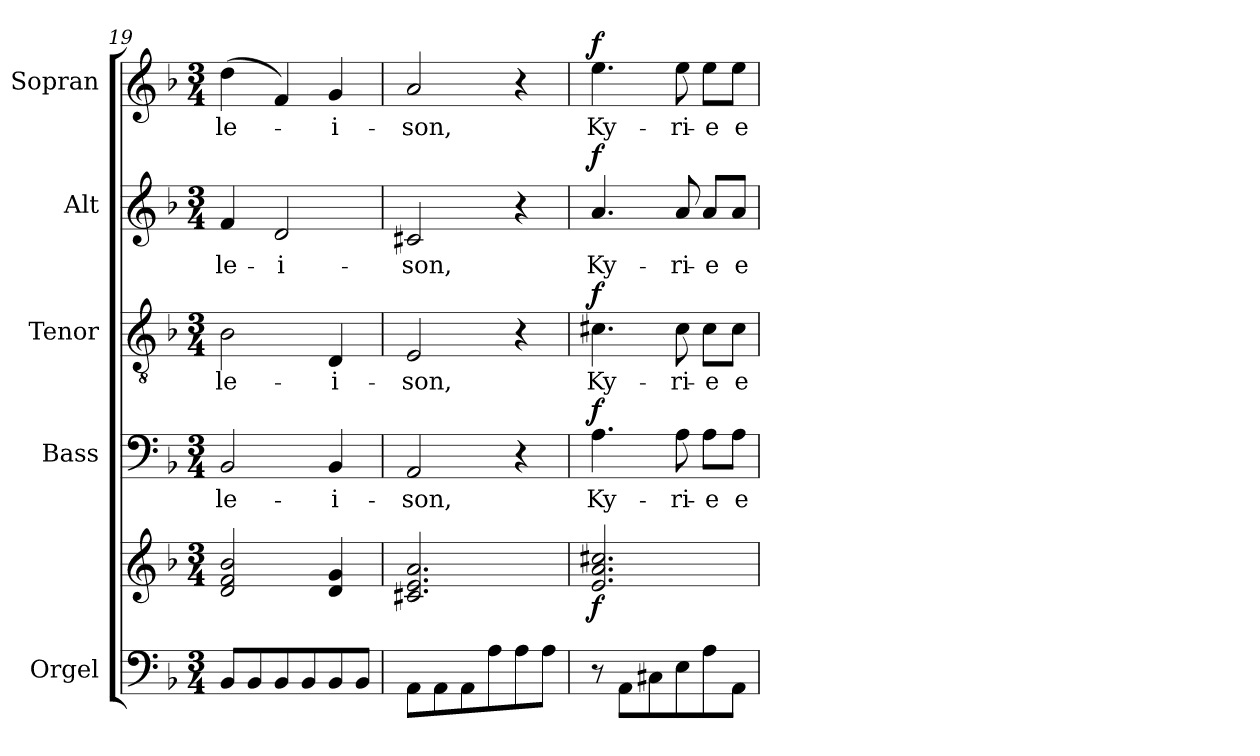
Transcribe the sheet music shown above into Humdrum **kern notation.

**kern	**kern	**dynam	**kern	**text	**dynam	**kern	**text	**dynam	**kern	**text	**dynam	**kern	**text	**dynam
*part5	*part5	*part5	*part4	*part4	*part4	*part3	*part3	*part3	*part2	*part2	*part2	*part1	*part1	*part1
*staff6	*staff5	*staff5/6	*staff4	*staff4	*staff4	*staff3	*staff3	*staff3	*staff2	*staff2	*staff2	*staff1	*staff1	*staff1
*I"Orgel	*	*	*I"Bass	*	*	*I"Tenor	*	*	*I"Alt	*	*	*I"Sopran	*	*
*I'Org.	*	*	*I'B.	*	*	*I'T.	*	*	*I'A.	*	*	*I'S.	*	*
*clefF4	*clefG2	*	*clefF4	*	*	*clefGv2	*	*	*clefG2	*	*	*clefG2	*	*
*k[b-]	*k[b-]	*	*k[b-]	*	*	*k[b-]	*	*	*k[b-]	*	*	*k[b-]	*	*
*F:	*F:	*	*F:	*	*	*F:	*	*	*F:	*	*	*F:	*	*
*M3/4	*M3/4	*	*M3/4	*	*	*M3/4	*	*	*M3/4	*	*	*M3/4	*	*
=19	=19	=19	=19	=19	=19	=19	=19	=19	=19	=19	=19	=19	=19	=19
!	!	!	!	!LO:LY:b	!	!	!LO:LY:b	!	!	!LO:LY:b	!	!	!LO:LY:b	!
8BB-/L	2d/ 2f/ 2b-/	.	2BB-/	-le-	.	2B-\	-le-	.	4f/	-le-	.	(>4dd\	-le-	.
8BB-/	.	.	.	.	.	.	.	.	.	.	.	.	.	.
!	!	!	!	!	!	!	!	!	!	!LO:LY:b	!	!	!	!
8BB-/	.	.	.	.	.	.	.	.	2d/	-i-	.	4f/)	.	.
8BB-/	.	.	.	.	.	.	.	.	.	.	.	.	.	.
!	!	!	!	!LO:LY:b	!	!	!LO:LY:b	!	!	!	!	!	!LO:LY:b	!
8BB-/	4d/ 4g/	.	4BB-/	-i-	.	4D/	-i-	.	.	.	.	4g/	-i-	.
8BB-/J	.	.	.	.	.	.	.	.	.	.	.	.	.	.
=20	=20	=20	=20	=20	=20	=20	=20	=20	=20	=20	=20	=20	=20	=20
!	!	!	!	!LO:LY:b	!	!	!LO:LY:b	!	!	!LO:LY:b	!	!	!LO:LY:b	!
8AA\L	2.c#X/ 2.e/ 2.a/	.	2AA/	-son,	.	2E/	-son,	.	2c#X/	-son,	.	2a/	-son,	.
8AA\	.	.	.	.	.	.	.	.	.	.	.	.	.	.
8AA\	.	.	.	.	.	.	.	.	.	.	.	.	.	.
8A\	.	.	.	.	.	.	.	.	.	.	.	.	.	.
8A\	.	.	4r	.	.	4r	.	.	4r	.	.	4r	.	.
8A\J	.	.	.	.	.	.	.	.	.	.	.	.	.	.
!!LO:LB:g=z
=21	=21	=21	=21	=21	=21	=21	=21	=21	=21	=21	=21	=21	=21	=21
!	!	!LO:DY:b	!	!LO:LY:b	!LO:DY:a	!	!LO:LY:b	!LO:DY:a	!	!LO:LY:b	!LO:DY:a	!	!LO:LY:b	!LO:DY:a
8r	2.e/ 2.a/ 2.cc#X/	f	4.A\	Ky-	f	4.c#X\	Ky-	f	4.a/	Ky-	f	4.ee\	Ky-	f
8AA\L	.	.	.	.	.	.	.	.	.	.	.	.	.	.
8C#X\	.	.	.	.	.	.	.	.	.	.	.	.	.	.
!	!	!	!	!LO:LY:b	!	!	!LO:LY:b	!	!	!LO:LY:b	!	!	!LO:LY:b	!
8E\	.	.	8A\	-ri-	.	8c#\	-ri-	.	8a/	-ri-	.	8ee\	-ri-	.
!	!	!	!	!LO:LY:b	!	!	!LO:LY:b	!	!	!LO:LY:b	!	!	!LO:LY:b	!
8A\	.	.	8A\L	-e	.	8c#\L	-e	.	8a/L	-e	.	8ee\L	-e	.
!	!	!	!	!LO:LY:b	!	!	!LO:LY:b	!	!	!LO:LY:b	!	!	!LO:LY:b	!
8AA\J	.	.	8A\J	e-	.	8c#\J	e-	.	8a/J	e-	.	8ee\J	e-	.
=	=	=	=	=	=	=	=	=	=	=	=	=	=	=
*-	*-	*-	*-	*-	*-	*-	*-	*-	*-	*-	*-	*-	*-	*-
